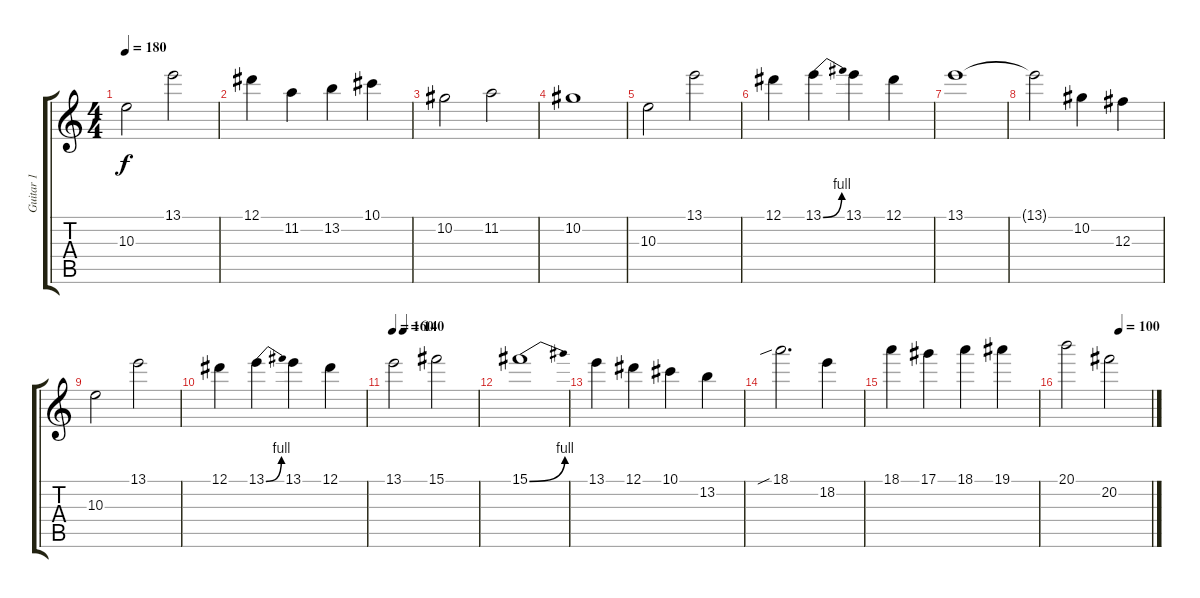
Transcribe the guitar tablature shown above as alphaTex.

\track ("Guitar 1" "Guitar 1") {instrument overdrivenguitar}
\staff {score tabs}
\tuning (Eb4 Bb3 Gb3 Db3 Ab2 Eb2) {hide}
\ts (4 4)
\tempo 180
\clef g2
\ks c
10.3.2{dy f volume 13 instrument distortionguitar} 13.1.2 |
12.1.4 11.2.4 13.2.4 10.1.4 |
10.2.2 11.2.2 |
10.2.1 |
10.3.2 13.1.2 |
12.1.4 13.1{be (bend 0 0 60 4)}.4 13.1.4 12.1.4 |
13.1.1 |
13.1{t}.2 10.2.4 12.3.4 |
10.3.2 13.1.2 |
12.1.4 13.1{be (bend 0 0 60 4)}.4 13.1.4 12.1.4 |
\tempo 160
\tempo (140 0.125)
13.1.2 15.1.2 |
15.1{be (bend 0 0 60 4)}.1 |
13.1.4 12.1.4 10.1.4 13.2.4 |
18.1{sib}.2{d} 18.2.4 |
18.1.4 17.1.4 18.1.4 19.1.4 |
\tempo (100 0.625)
20.1.2 20.2.2
